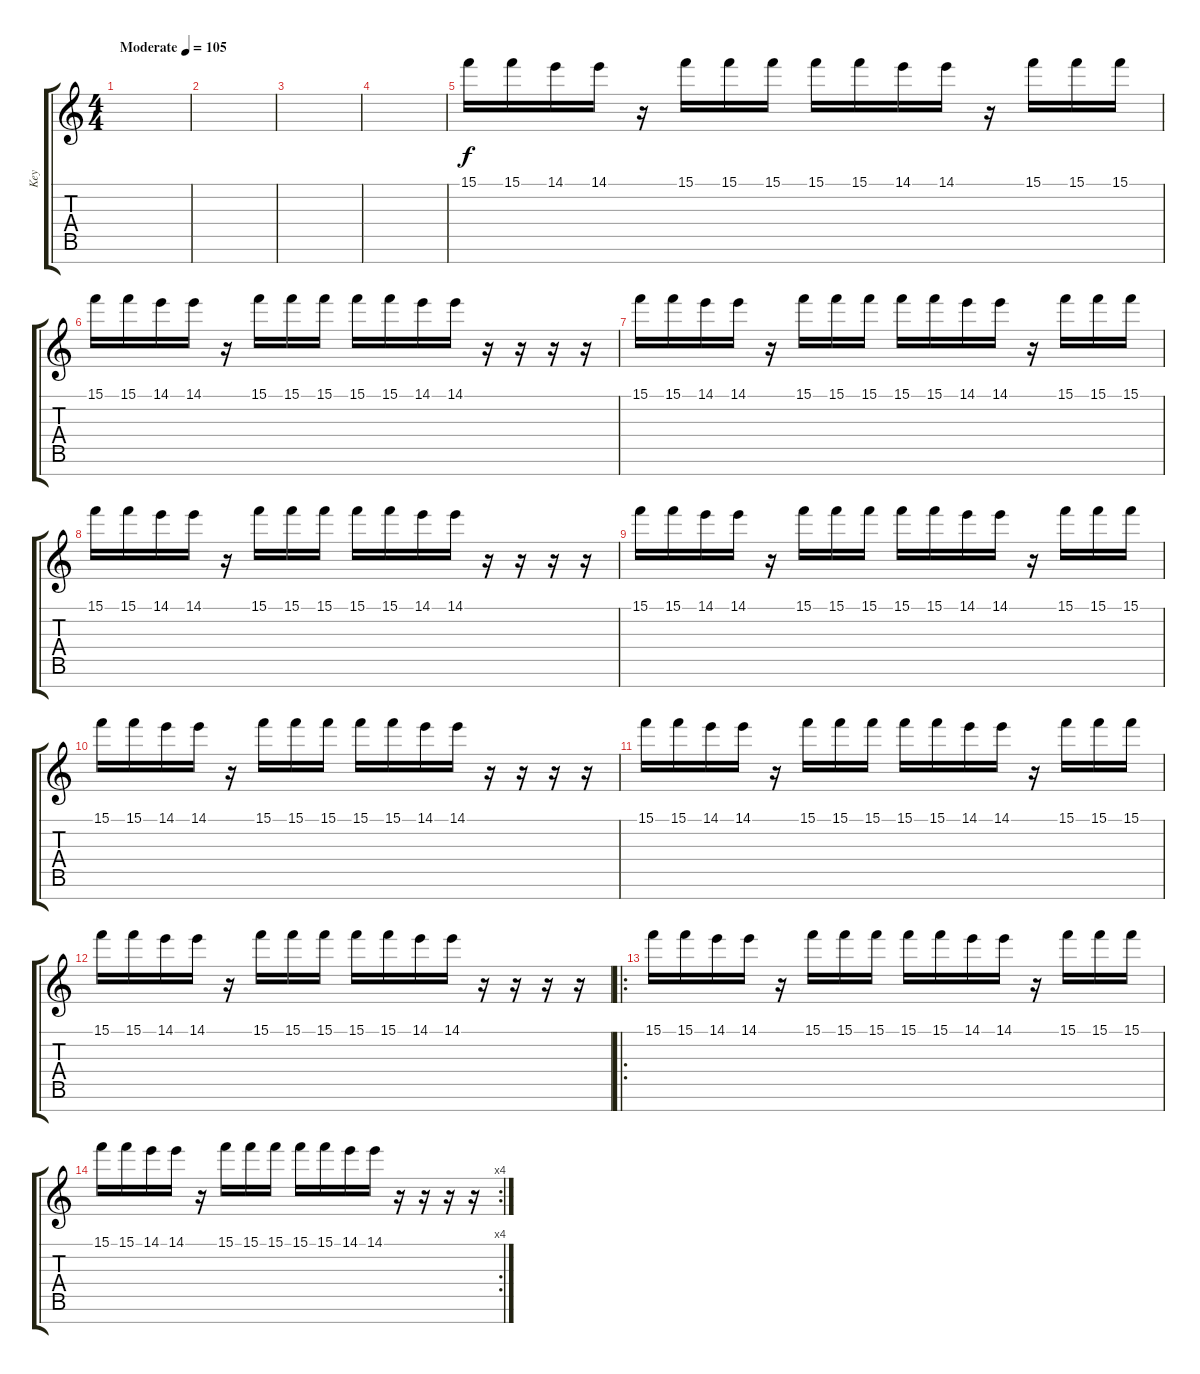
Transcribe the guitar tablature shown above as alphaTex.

\track ("Key" "Key") {instrument brightacousticpiano}
\staff {score tabs}
\tuning (D5 A4 F4 C4 G3 D3 A2) {hide}
\ts (4 4)
\tempo (105 "Moderate")
\clef g2
\ks c
|
|
|
|
15.1.16 15.1.16 14.1.16 14.1.16 r.16 15.1.16 15.1.16 15.1.16 15.1.16 15.1.16 14.1.16 14.1.16 r.16 15.1.16 15.1.16 15.1.16 |
15.1.16 15.1.16 14.1.16 14.1.16 r.16 15.1.16 15.1.16 15.1.16 15.1.16 15.1.16 14.1.16 14.1.16 r.16 r.16 r.16 r.16 |
15.1.16 15.1.16 14.1.16 14.1.16 r.16 15.1.16 15.1.16 15.1.16 15.1.16 15.1.16 14.1.16 14.1.16 r.16 15.1.16 15.1.16 15.1.16 |
15.1.16 15.1.16 14.1.16 14.1.16 r.16 15.1.16 15.1.16 15.1.16 15.1.16 15.1.16 14.1.16 14.1.16 r.16 r.16 r.16 r.16 |
15.1.16 15.1.16 14.1.16 14.1.16 r.16 15.1.16 15.1.16 15.1.16 15.1.16 15.1.16 14.1.16 14.1.16 r.16 15.1.16 15.1.16 15.1.16 |
15.1.16 15.1.16 14.1.16 14.1.16 r.16 15.1.16 15.1.16 15.1.16 15.1.16 15.1.16 14.1.16 14.1.16 r.16 r.16 r.16 r.16 |
15.1.16 15.1.16 14.1.16 14.1.16 r.16 15.1.16 15.1.16 15.1.16 15.1.16 15.1.16 14.1.16 14.1.16 r.16 15.1.16 15.1.16 15.1.16 |
15.1.16 15.1.16 14.1.16 14.1.16 r.16 15.1.16 15.1.16 15.1.16 15.1.16 15.1.16 14.1.16 14.1.16 r.16 r.16 r.16 r.16 |
\ro
15.1.16{volume 13} 15.1.16 14.1.16 14.1.16 r.16 15.1.16 15.1.16 15.1.16 15.1.16 15.1.16 14.1.16 14.1.16 r.16 15.1.16 15.1.16 15.1.16 |
\rc 4
15.1.16 15.1.16 14.1.16 14.1.16 r.16 15.1.16 15.1.16 15.1.16 15.1.16 15.1.16 14.1.16 14.1.16 r.16 r.16 r.16 r.16
